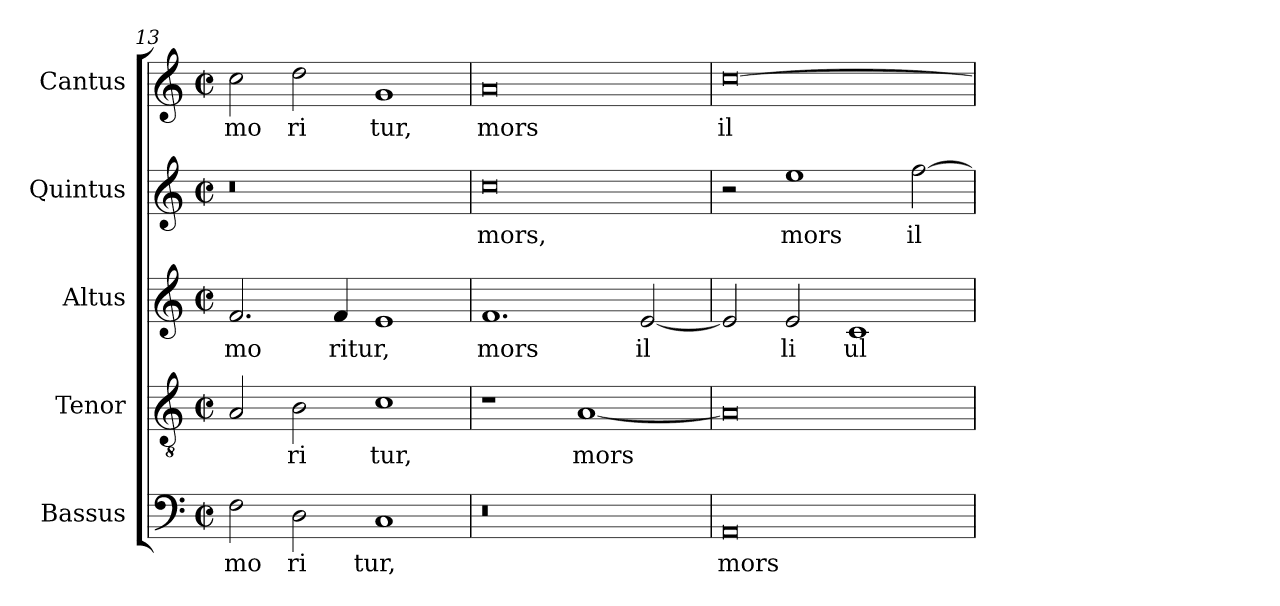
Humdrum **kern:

**kern	**text	**kern	**text	**kern	**text	**kern	**text	**kern	**text
*part5	*part5	*part4	*part4	*part3	*part3	*part2	*part2	*part1	*part1
*staff5	*staff5	*staff4	*staff4	*staff3	*staff3	*staff2	*staff2	*staff1	*staff1
*I"Bassus	*	*I"Tenor	*	*I"Altus	*	*I"Quintus	*	*I"Cantus	*
*clefF4	*	*clefGv2	*	*clefG2	*	*clefG2	*	*clefG2	*
*k[]	*	*k[]	*	*k[]	*	*k[]	*	*k[]	*
*C:	*	*C:	*	*C:	*	*C:	*	*C:	*
*M2/2	*	*M2/2	*	*M2/2	*	*M2/2	*	*M2/2	*
*met(c|)	*	*met(c|)	*	*met(c|)	*	*met(c|)	*	*met(c|)	*
=13	=13	=13	=13	=13	=13	=13	=13	=13	=13
!	!LO:LY:b:cj	!	!LO:LY:b:cj	!	!LO:LY:b:cj	!	!	!	!LO:LY:b:cj
2F\	mo	2A/	.	2.f/	mo	0r	.	2cc\	mo
!	!LO:LY:b:cj	!	!LO:LY:b:cj	!	!	!	!	!	!LO:LY:b:cj
2D\	ri	2B\	ri	.	.	.	.	2dd\	ri
!	!	!	!	!	!LO:LY:b:cj	!	!	!	!
.	.	.	.	4f/	ritur,	.	.	.	.
!	!LO:LY:b:cj	!	!LO:LY:b:cj	!	!LO:LY:b:cj	!	!	!	!LO:LY:b:cj
1C	tur,	1c	tur,	1e	.	.	.	1g	tur,
=14	=14	=14	=14	=14	=14	=14	=14	=14	=14
!	!	!	!	!	!LO:LY:b:cj	!	!LO:LY:b:cj	!	!LO:LY:b:cj
0r	.	1r	.	1.f	mors	0cc	mors,	0a	mors
!	!	!	!LO:LY:b:cj	!	!	!	!	!	!
.	.	[<1A	mors	.	.	.	.	.	.
!	!	!	!	!	!LO:LY:b:cj	!	!	!	!
.	.	.	.	[<2e/	il	.	.	.	.
=15	=15	=15	=15	=15	=15	=15	=15	=15	=15
!	!LO:LY:b:cj	!	!LO:LY:b:cj	!	!LO:LY:b:cj	!	!	!	!LO:LY:b:cj
0AA	mors	0A]	.	2e/]	.	2r	.	[>0cc	il
!	!	!	!	!	!LO:LY:b:cj	!	!LO:LY:b:cj	!	!
.	.	.	.	2e/	li	1ee	mors	.	.
!	!	!	!	!	!LO:LY:b:cj	!	!	!	!
.	.	.	.	1c	ul	.	.	.	.
!	!	!	!	!	!	!	!LO:LY:b:cj	!	!
.	.	.	.	.	.	[>2ff\	il	.	.
=	=	=	=	=	=	=	=	=	=
*-	*-	*-	*-	*-	*-	*-	*-	*-	*-
